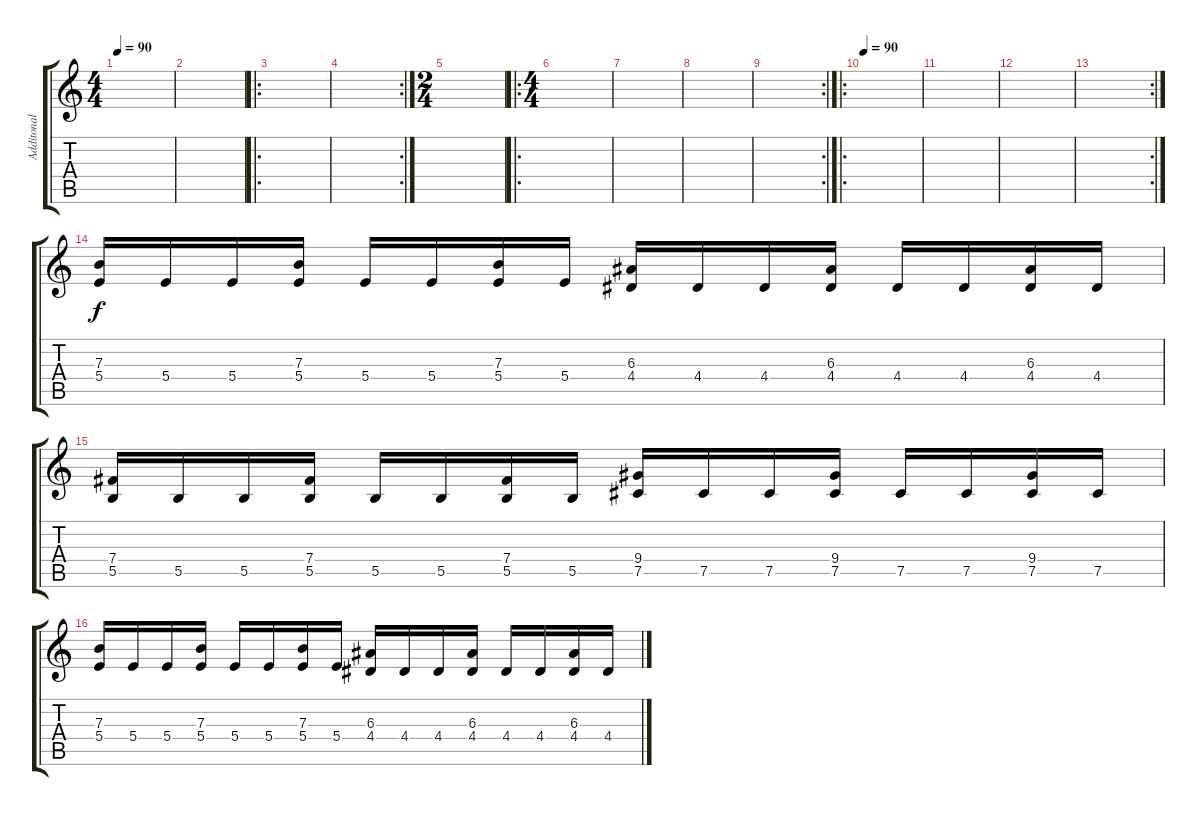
\track ("Additonal Guitar" "Additonal ") {instrument distortionguitar}
\staff {score tabs}
\tuning (Db4 Ab3 E3 B2 Gb2 Db2) {hide}
\ts (4 4)
\tempo 90
\clef g2
\ks c
|
|
\ro
|
\rc 2
|
\ts (2 4)
|
\ro
\ts (4 4)
|
|
|
\rc 2
|
\ro
\tempo 90
|
|
|
\rc 2
|
(7.3 5.4).16 5.4.16 5.4.16 (7.3 5.4).16 5.4.16 5.4.16 (7.3 5.4).16 5.4.16 (6.3 4.4).16 4.4.16 4.4.16 (6.3 4.4).16 4.4.16 4.4.16 (6.3 4.4).16 4.4.16 |
(7.4 5.5).16 5.5.16 5.5.16 (7.4 5.5).16 5.5.16 5.5.16 (7.4 5.5).16 5.5.16 (9.4 7.5).16 7.5.16 7.5.16 (9.4 7.5).16 7.5.16 7.5.16 (9.4 7.5).16 7.5.16 |
(7.3 5.4).16 5.4.16 5.4.16 (7.3 5.4).16 5.4.16 5.4.16 (7.3 5.4).16 5.4.16 (6.3 4.4).16 4.4.16 4.4.16 (6.3 4.4).16 4.4.16 4.4.16 (6.3 4.4).16 4.4.16
